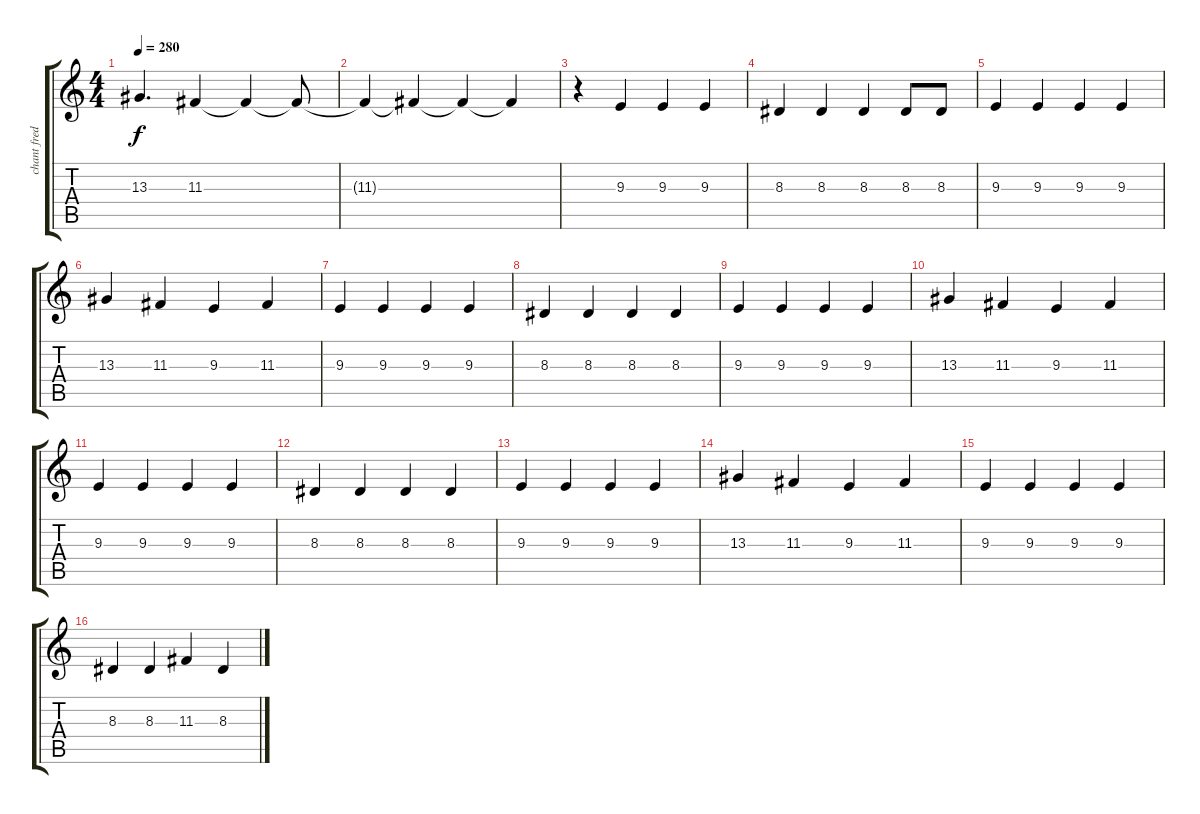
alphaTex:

\track ("chant fred" "chant fred") {instrument lead6voice}
\staff {score tabs}
\tuning (E4 B3 G3 D3 A2 E2) {hide}
\ts (4 4)
\tempo 280
\clef g2
\ks c
13.3.4{d dy f} 11.3.4 11.3{t}.4 11.3{t}.8 |
11.3{t}.4 11.3{t}.4 11.3{t}.4 11.3{t}.4 |
r.4 9.3.4 9.3.4 9.3.4 |
8.3.4 8.3.4 8.3.4 8.3.8 8.3.8 |
9.3.4 9.3.4 9.3.4 9.3.4 |
13.3.4 11.3.4 9.3.4 11.3.4 |
9.3.4 9.3.4 9.3.4 9.3.4 |
8.3.4 8.3.4 8.3.4 8.3.4 |
9.3.4 9.3.4 9.3.4 9.3.4 |
13.3.4 11.3.4 9.3.4 11.3.4 |
9.3.4 9.3.4 9.3.4 9.3.4 |
8.3.4 8.3.4 8.3.4 8.3.4 |
9.3.4 9.3.4 9.3.4 9.3.4 |
13.3.4 11.3.4 9.3.4 11.3.4 |
9.3.4 9.3.4 9.3.4 9.3.4 |
8.3.4 8.3.4 11.3.4 8.3.4
